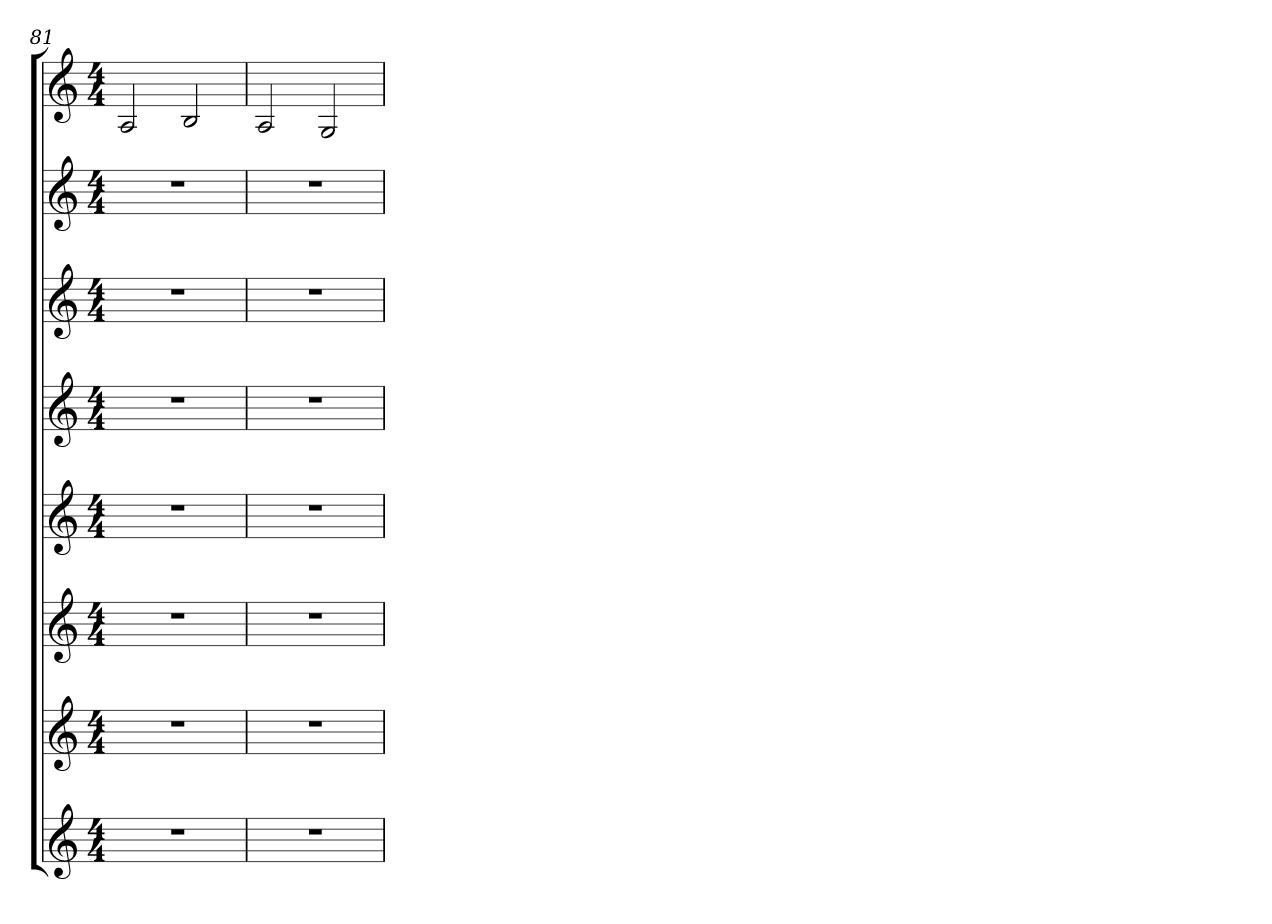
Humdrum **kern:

**kern	**kern	**kern	**kern	**kern	**kern	**kern	**kern
*part8	*part7	*part6	*part5	*part4	*part3	*part2	*part1
*staff8	*staff7	*staff6	*staff5	*staff4	*staff3	*staff2	*staff1
*clefG2	*clefG2	*clefG2	*clefG2	*clefG2	*clefG2	*clefG2	*clefG2
*k[]	*k[]	*k[]	*k[]	*k[]	*k[]	*k[]	*k[]
*M4/4	*M4/4	*M4/4	*M4/4	*M4/4	*M4/4	*M4/4	*M4/4
=81	=81	=81	=81	=81	=81	=81	=81
1r	1r	1r	1r	1r	1r	1r	2A/
.	.	.	.	.	.	.	2B/
=82	=82	=82	=82	=82	=82	=82	=82
1r	1r	1r	1r	1r	1r	1r	2A/
.	.	.	.	.	.	.	2G/
=	=	=	=	=	=	=	=
*-	*-	*-	*-	*-	*-	*-	*-
